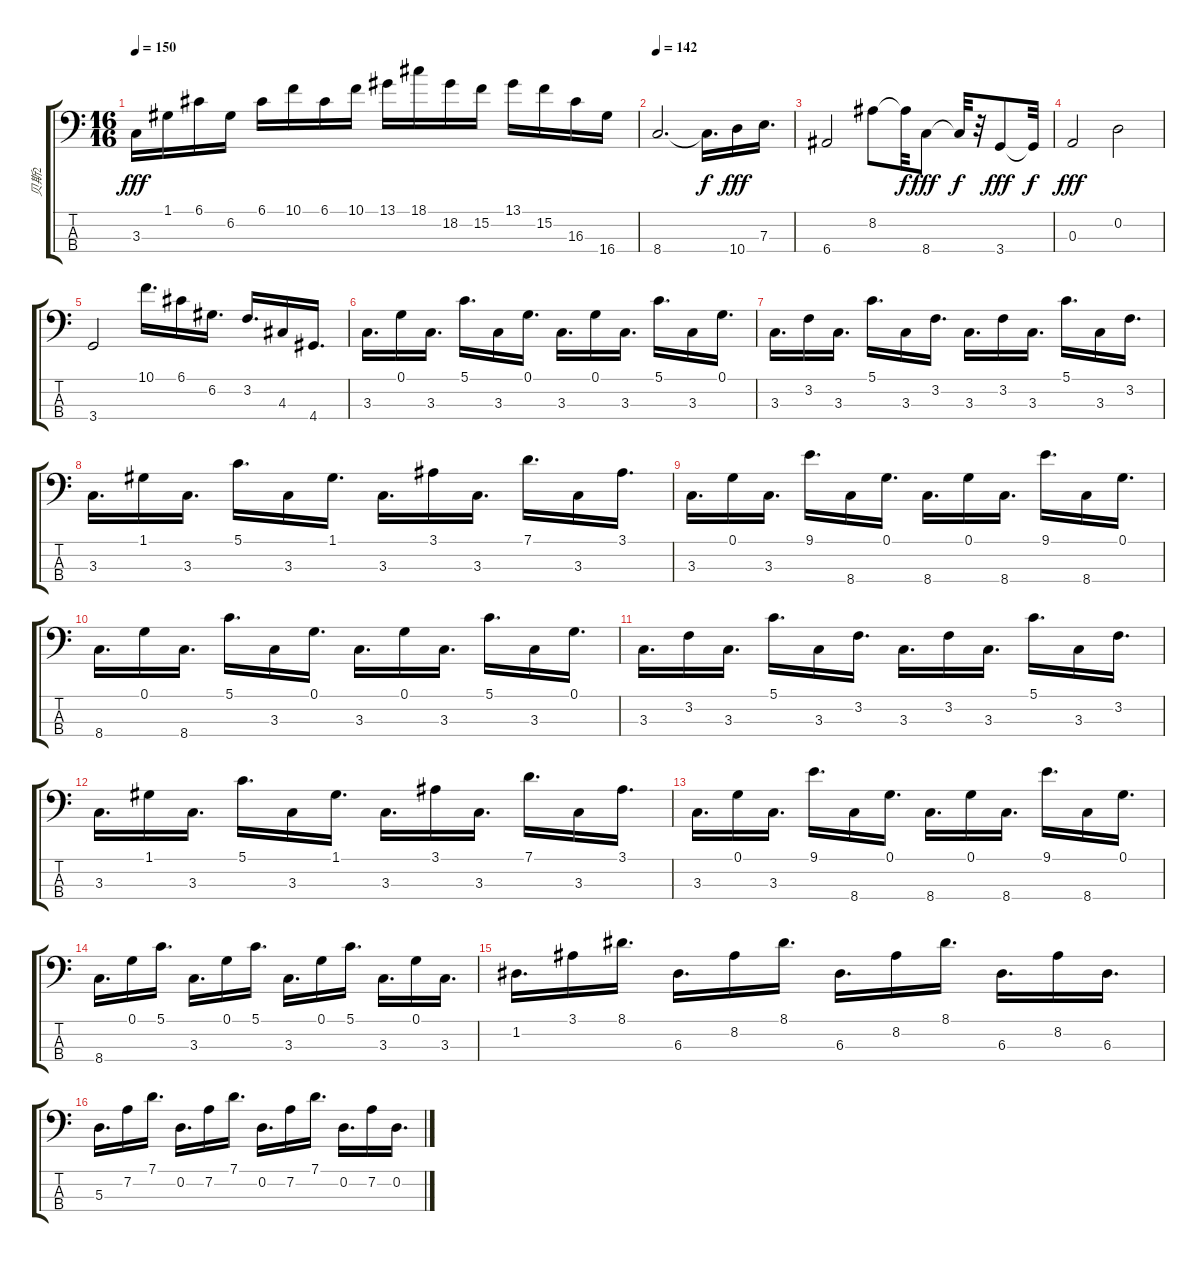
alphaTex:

\track ("贝斯2" "贝斯2") {instrument slapbass2}
\staff {score tabs}
\tuning (G2 D2 A1 E1) {hide}
\ts (16 16)
\tempo 150
\clef f4
\ks c
3.3.16{dy fff} 1.1.16 6.1.16 6.2.16 6.1.16 10.1.16 6.1.16 10.1.16 13.1.16 18.1.16 18.2.16 15.2.16 13.1.16 15.2.16 16.3.16 16.4.16 |
\tempo 142
8.4.2{d} 8.4{t}.16{d dy f} 10.4.16{dy fff} 7.3.16{d} |
6.4.2 8.2.8 8.2{t}.32{dy f} 8.4.8{dy fff} 8.4{t}.32{dy f} r.32 3.4.8{dy fff} 3.4{t}.32{dy f} |
0.3.2{dy fff} 0.2.2 |
3.4.2 10.1.16{d} 6.1.16 6.2.16{d} 3.2.16{d} 4.3.16 4.4.16{d} |
3.3.16{d} 0.1.16 3.3.16{d} 5.1.16{d} 3.3.16 0.1.16{d} 3.3.16{d} 0.1.16 3.3.16{d} 5.1.16{d} 3.3.16 0.1.16{d} |
3.3.16{d} 3.2.16 3.3.16{d} 5.1.16{d} 3.3.16 3.2.16{d} 3.3.16{d} 3.2.16 3.3.16{d} 5.1.16{d} 3.3.16 3.2.16{d} |
3.3.16{d} 1.1.16 3.3.16{d} 5.1.16{d} 3.3.16 1.1.16{d} 3.3.16{d} 3.1.16 3.3.16{d} 7.1.16{d} 3.3.16 3.1.16{d} |
3.3.16{d} 0.1.16 3.3.16{d} 9.1.16{d} 8.4.16 0.1.16{d} 8.4.16{d} 0.1.16 8.4.16{d} 9.1.16{d} 8.4.16 0.1.16{d} |
8.4.16{d} 0.1.16 8.4.16{d} 5.1.16{d} 3.3.16 0.1.16{d} 3.3.16{d} 0.1.16 3.3.16{d} 5.1.16{d} 3.3.16 0.1.16{d} |
3.3.16{d} 3.2.16 3.3.16{d} 5.1.16{d} 3.3.16 3.2.16{d} 3.3.16{d} 3.2.16 3.3.16{d} 5.1.16{d} 3.3.16 3.2.16{d} |
3.3.16{d} 1.1.16 3.3.16{d} 5.1.16{d} 3.3.16 1.1.16{d} 3.3.16{d} 3.1.16 3.3.16{d} 7.1.16{d} 3.3.16 3.1.16{d} |
3.3.16{d} 0.1.16 3.3.16{d} 9.1.16{d} 8.4.16 0.1.16{d} 8.4.16{d} 0.1.16 8.4.16{d} 9.1.16{d} 8.4.16 0.1.16{d} |
8.4.16{d} 0.1.16 5.1.16{d} 3.3.16{d} 0.1.16 5.1.16{d} 3.3.16{d} 0.1.16 5.1.16{d} 3.3.16{d} 0.1.16 3.3.16{d} |
1.2.16{d} 3.1.16 8.1.16{d} 6.3.16{d} 8.2.16 8.1.16{d} 6.3.16{d} 8.2.16 8.1.16{d} 6.3.16{d} 8.2.16 6.3.16{d} |
5.3.16{d} 7.2.16 7.1.16{d} 0.2.16{d} 7.2.16 7.1.16{d} 0.2.16{d} 7.2.16 7.1.16{d} 0.2.16{d} 7.2.16 0.2.16{d}
